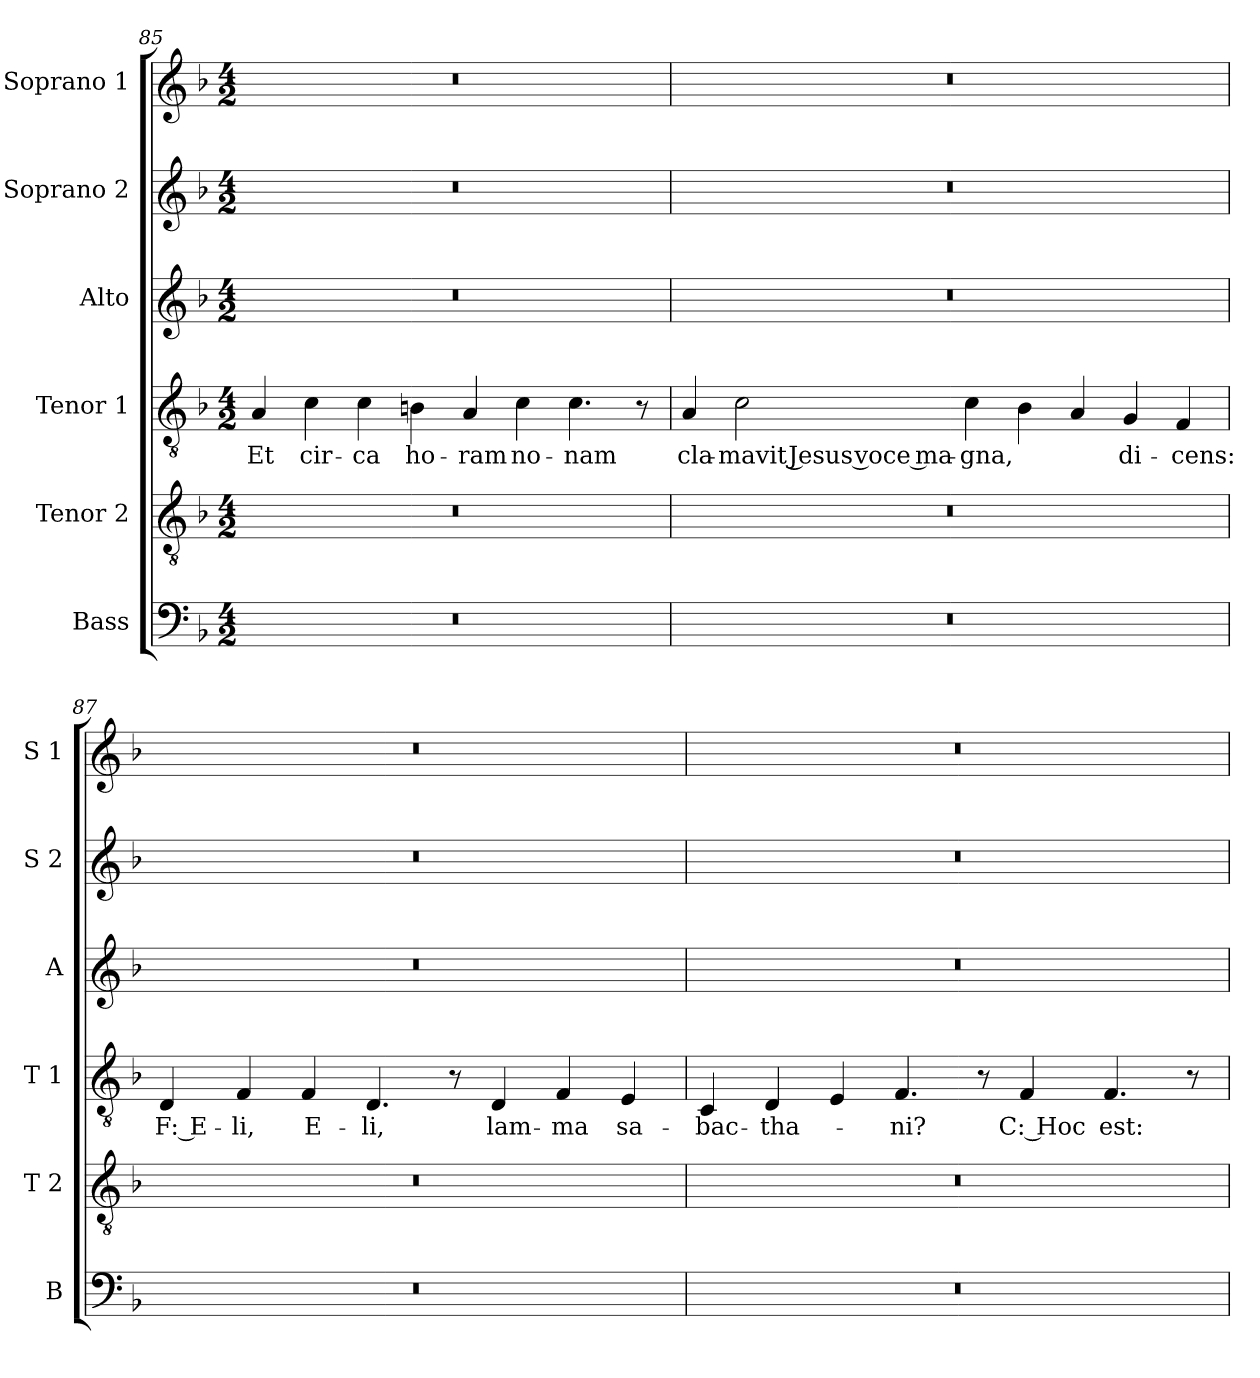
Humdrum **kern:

**kern	**kern	**kern	**text	**kern	**kern	**kern
*part6	*part5	*part4	*part4	*part3	*part2	*part1
*staff6	*staff5	*staff4	*staff4	*staff3	*staff2	*staff1
*I"Bass	*I"Tenor 2	*I"Tenor 1	*	*I"Alto	*I"Soprano 2	*I"Soprano 1
*I'B	*I'T 2	*I'T 1	*	*I'A	*I'S 2	*I'S 1
*clefF4	*clefGv2	*clefGv2	*	*clefG2	*clefG2	*clefG2
*k[b-]	*k[b-]	*k[b-]	*	*k[b-]	*k[b-]	*k[b-]
*F:	*F:	*F:	*	*F:	*F:	*F:
*M4/2	*M4/2	*M4/2	*	*M4/2	*M4/2	*M4/2
=85	=85	=85	=85	=85	=85	=85
!	!	!	!LO:LY:b	!	!	!
0r	0r	4A/	Et	0r	0r	0r
!	!	!	!LO:LY:b	!	!	!
.	.	4c\	cir-	.	.	.
!	!	!	!LO:LY:b	!	!	!
.	.	4c\	-ca	.	.	.
!	!	!	!LO:LY:b	!	!	!
.	.	4Bn\	ho-	.	.	.
!	!	!	!LO:LY:b	!	!	!
.	.	4A/	-ram	.	.	.
!	!	!	!LO:LY:b	!	!	!
.	.	4c\	no-	.	.	.
!	!	!	!LO:LY:b	!	!	!
.	.	4.c\	-nam	.	.	.
.	.	8r	.	.	.	.
!!LO:LB:g=z
=86	=86	=86	=86	=86	=86	=86
!	!	!	!LO:LY:b	!	!	!
0r	0r	4A/	cla-	0r	0r	0r
!	!	!	!LO:LY:b	!	!	!
.	.	2c\	-mavit Jesus voce ma-	.	.	.
!	!	!	!LO:LY:b	!	!	!
.	.	4c\	-gna,	.	.	.
.	.	4B-i\	.	.	.	.
.	.	4A/	.	.	.	.
!	!	!	!LO:LY:b	!	!	!
.	.	4G/	di-	.	.	.
!	!	!	!LO:LY:b	!	!	!
.	.	4F/	-cens:	.	.	.
=87	=87	=87	=87	=87	=87	=87
!	!	!	!LO:LY:b	!	!	!
0r	0r	4D/	F: E-	0r	0r	0r
!	!	!	!LO:LY:b	!	!	!
.	.	4F/	-li,	.	.	.
!	!	!	!LO:LY:b	!	!	!
.	.	4F/	E-	.	.	.
!	!	!	!LO:LY:b	!	!	!
.	.	4.D/	-li,	.	.	.
.	.	8r	.	.	.	.
!	!	!	!LO:LY:b	!	!	!
.	.	4D/	lam-	.	.	.
!	!	!	!LO:LY:b	!	!	!
.	.	4F/	-ma	.	.	.
!	!	!	!LO:LY:b	!	!	!
.	.	4E/	sa-	.	.	.
=88	=88	=88	=88	=88	=88	=88
!	!	!	!LO:LY:b	!	!	!
0r	0r	4C/	-bac-	0r	0r	0r
!	!	!	!LO:LY:b	!	!	!
.	.	4D/	-tha-	.	.	.
.	.	4E/	.	.	.	.
!	!	!	!LO:LY:b	!	!	!
.	.	4.F/	-ni?	.	.	.
.	.	8r	.	.	.	.
!	!	!	!LO:LY:b	!	!	!
.	.	4F/	C: Hoc	.	.	.
!	!	!	!LO:LY:b	!	!	!
.	.	4.F/	est:	.	.	.
.	.	8r	.	.	.	.
=	=	=	=	=	=	=
*-	*-	*-	*-	*-	*-	*-
